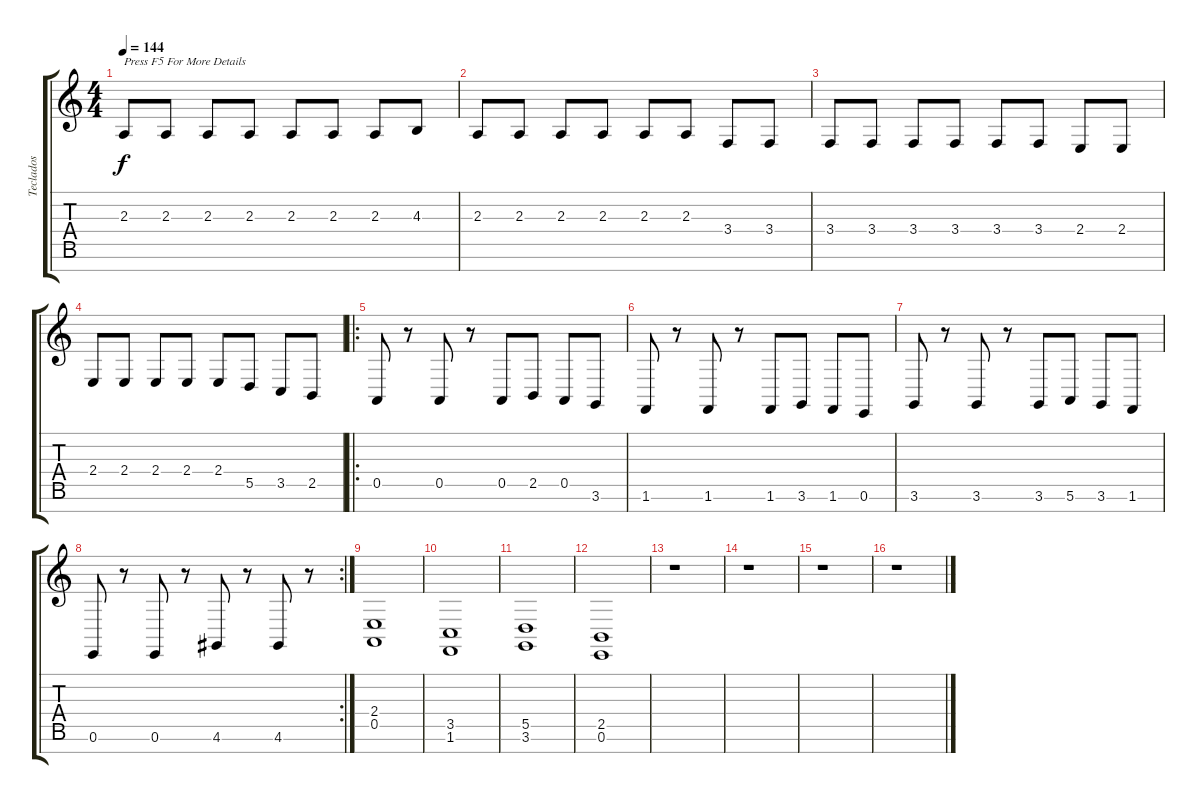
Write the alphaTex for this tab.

\track ("Teclados" "Teclados") {instrument stringensemble1}
\staff {score tabs}
\tuning (E4 B3 G3 D3 A2 E2 B1) {hide}
\ts (4 4)
\tempo 144
\clef g2
\ks c
2.3.8{txt "Press F5 For More Details" dy f instrument stringensemble1} 2.3.8 2.3.8 2.3.8 2.3.8 2.3.8 2.3.8 4.3.8 |
2.3.8 2.3.8 2.3.8 2.3.8 2.3.8 2.3.8 3.4.8 3.4.8 |
3.4.8 3.4.8 3.4.8 3.4.8 3.4.8 3.4.8 2.4.8 2.4.8 |
2.4.8 2.4.8 2.4.8 2.4.8 2.4.8 5.5.8 3.5.8 2.5.8 |
\ro
0.5.8 r.8 0.5.8 r.8 0.5.8 2.5.8 0.5.8 3.6.8 |
1.6.8 r.8 1.6.8 r.8 1.6.8 3.6.8 1.6.8 0.6.8 |
3.6.8 r.8 3.6.8 r.8 3.6.8 5.6.8 3.6.8 1.6.8 |
\rc 2
0.6.8 r.8 0.6.8 r.8 4.6.8 r.8 4.6.8 r.8 |
(2.4 0.5).1{volume 10} |
(3.5 1.6).1 |
(5.5 3.6).1 |
(2.5 0.6).1 |
r.1 |
r.1 |
r.1 |
r.1
